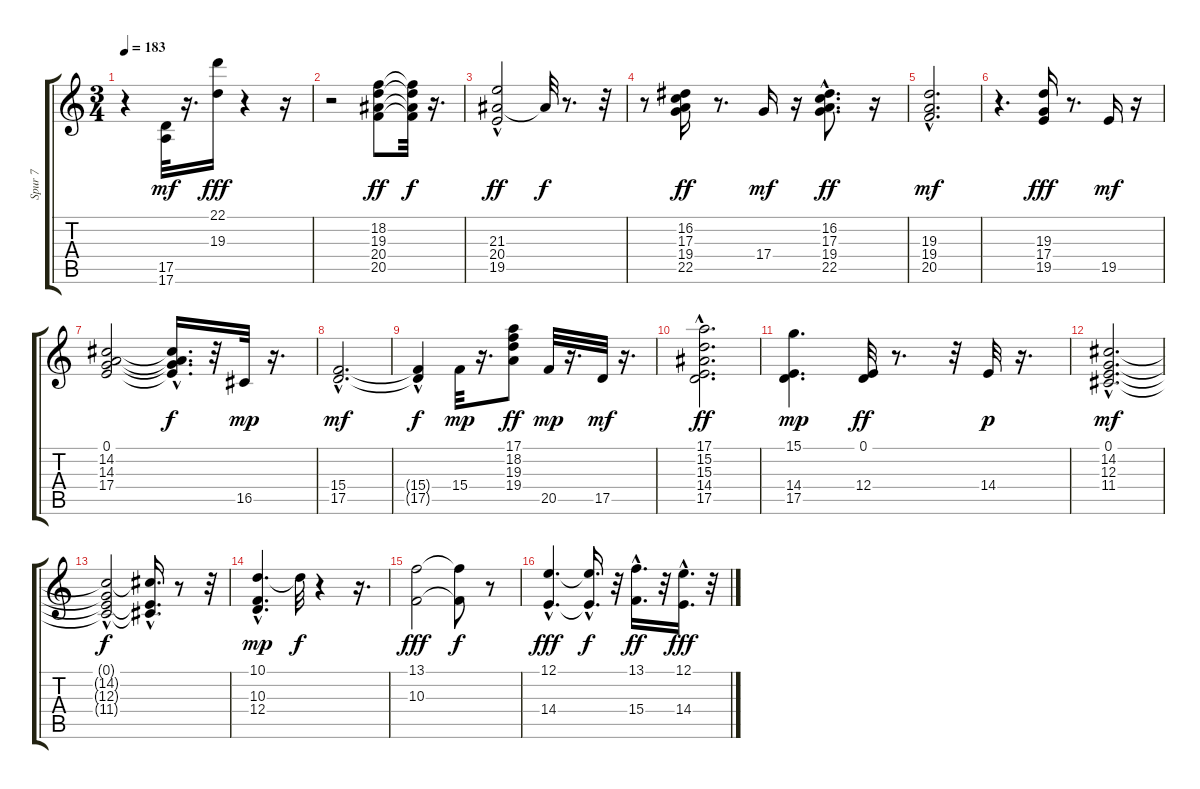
\track ("Spur 7" "Spur 7") {instrument brightacousticpiano}
\staff {score tabs}
\tuning (E4 B3 G3 D3 A2 E2) {hide}
\ts (3 4)
\tempo 183
\clef g2
\ks c
r.4{dy mf} (17.5 17.6).32 r.16{d} (22.1 19.3).16{dy fff} r.4 r.16 |
r.2 (18.2 19.3 20.4 20.5).8{dy ff} (18.2{t} 19.3{t} 20.4{t} 20.5{t}).32{dy f} r.16{d} |
(21.3 20.4 19.5{hac}).2{dy ff} 20.4{t}.32{dy f} r.8{d} r.32 |
r.8 (16.2 17.3 19.4 22.5).16{dy ff} r.8{d} 17.4.16{dy mf} r.16 (16.2{hac} 17.3 19.4{hac} 22.5).8{d dy ff} r.16 |
(19.3{hac} 19.4 20.5).2{d dy mf} |
r.4{d} (19.3 17.4 19.5).16{dy fff} r.8{d} 19.5.16{dy mf} r.16 |
(0.1 14.2 14.3 17.4).2 (0.1{t} 14.2{hac t} 14.3{t} 17.4{t}).16{d dy f} r.32 16.5.32{dy mp} r.16{d} |
(15.4{hac} 17.5{hac}).2{d dy mf} |
(15.4{t} 17.5{hac t}).4{dy f} 15.4.32{dy mp} r.16{d} (17.1 18.2 19.3 19.4).8{dy ff} 20.5.32{dy mp} r.16{d} 17.5.32{dy mf} r.16{d} |
(17.1{hac} 15.2 15.3 14.4 17.5).2{d dy ff} |
(15.1 14.4 17.5).4{d dy mp} (0.1 12.4).32{dy ff} r.8{d} r.32 14.4.32{dy p} r.16{d} |
(0.1{hac} 14.2{hac} 12.3{hac} 11.4{hac}).2{d dy mf} |
(0.1{t} 14.2{t} 12.3{hac t} 11.4{t}).2{dy f} (0.1{t} 14.2{hac t} 11.4{hac t}).16{d} r.8 r.32 |
(10.1{hac} 10.3 12.4{hac}).4{d dy mp} 10.1{t}.32{dy f} r.4 r.16{d} |
(13.1 10.3).2{dy fff} (13.1{t} 10.3{t}).8{dy f} r.8 |
(12.1{hac} 14.4{hac}).4{d dy fff} (12.1{hac t} 14.4{hac t}).16{d dy f} r.32 (13.1{hac} 15.4{hac}).16{d dy ff} r.32 (12.1{hac} 14.4).16{d dy fff} r.32
